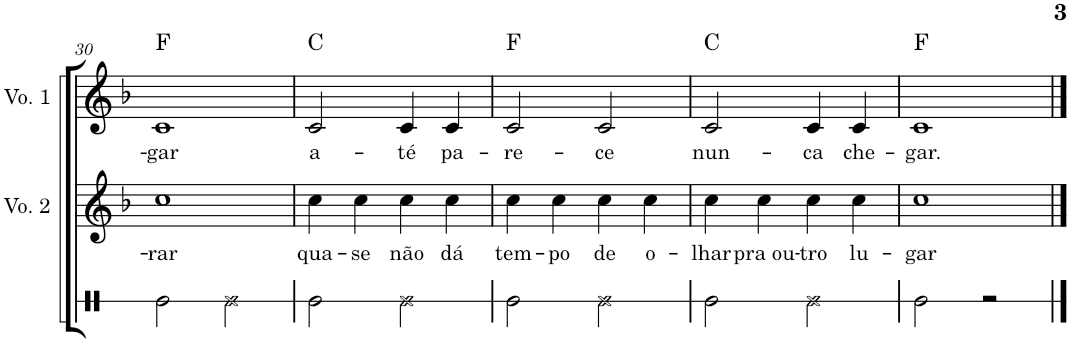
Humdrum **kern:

**kern	**kern	**text	**kern	**text	**harte
*part3	*part2	*part2	*part1	*part1	*part1
*staff3	*staff2	*staff2	*staff1	*staff1	*
*I"Voz 3	*I"Voz 2	*	*I"Voz 1	*	*
*	*I'Vo. 2	*	*I'Vo. 1	*	*
!!LO:PB:g=z
*clefX	*clefG2	*	*clefG2	*	*
*k[b-]	*k[b-]	*	*k[b-]	*	*
*M4/4	*M4/4	*	*M4/4	*	*
=30	=30	=30	=30	=30	=30
!	!	!LO:LY:b	!	!LO:LY:b	!
2Re\	1cc	-rar	1c	-gar	F:maj
2Re\	.	.	.	.	.
=31	=31	=31	=31	=31	=31
!	!	!LO:LY:b	!	!LO:LY:b	!
2Re\	4cc\	qua-	2c/	a-	C:maj
!	!	!LO:LY:b	!	!	!
.	4cc\	-se	.	.	.
!	!	!LO:LY:b	!	!LO:LY:b	!
2Re\	4cc\	não	4c/	-té	.
!	!	!LO:LY:b	!	!LO:LY:b	!
.	4cc\	dá	4c/	pa-	.
=32	=32	=32	=32	=32	=32
!	!	!LO:LY:b	!	!LO:LY:b	!
2Re\	4cc\	tem-	2c/	-re-	F:maj
!	!	!LO:LY:b	!	!	!
.	4cc\	-po	.	.	.
!	!	!LO:LY:b	!	!LO:LY:b	!
2Re\	4cc\	de	2c/	-ce	.
!	!	!LO:LY:b	!	!	!
.	4cc\	o-	.	.	.
=33	=33	=33	=33	=33	=33
!	!	!LO:LY:b	!	!LO:LY:b	!
2Re\	4cc\	-lhar	2c/	nun-	C:maj
!	!	!LO:LY:b	!	!	!
.	4cc\	pra ou-	.	.	.
!	!	!LO:LY:b	!	!LO:LY:b	!
2Re\	4cc\	-tro	4c/	-ca	.
!	!	!LO:LY:b	!	!LO:LY:b	!
.	4cc\	lu-	4c/	che-	.
=34	=34	=34	=34	=34	=34
!	!	!LO:LY:b	!	!LO:LY:b	!
2Re\	1cc	-gar	1c	-gar.	F:maj
2r	.	.	.	.	.
==	==	==	==	==	==
*-	*-	*-	*-	*-	*-
